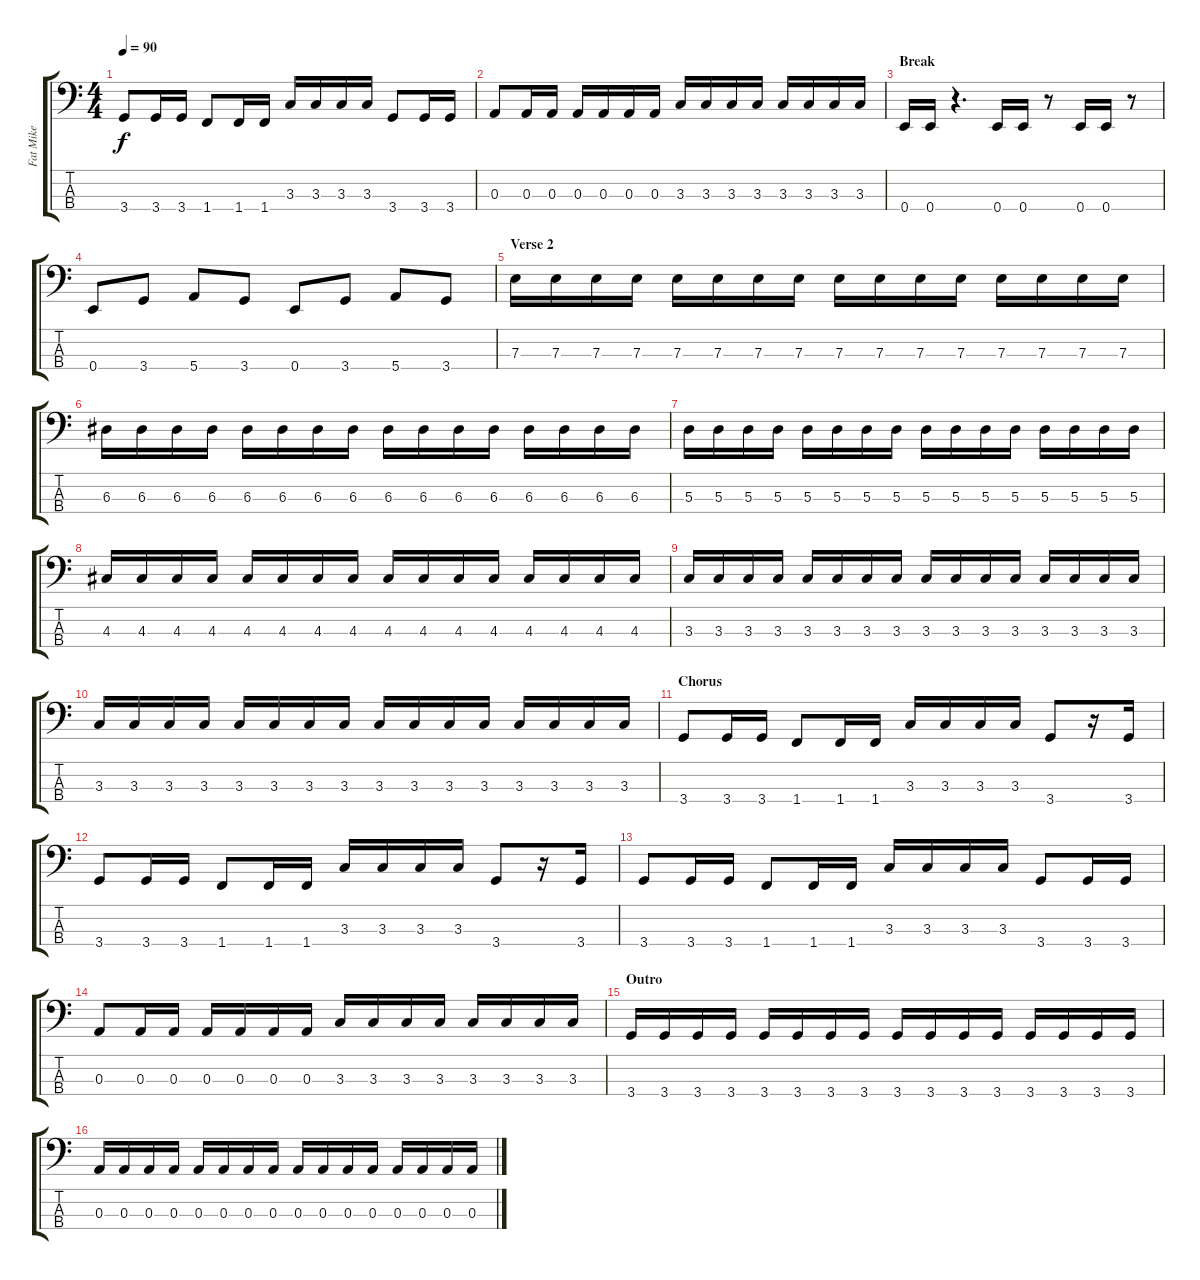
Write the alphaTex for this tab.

\track ("Fat Mike" "Fat Mike") {instrument electricbasspick}
\staff {score tabs}
\tuning (G2 D2 A1 E1) {hide}
\ts (4 4)
\tempo 90
\clef f4
\ks c
3.4.8{dy f} 3.4.16 3.4.16 1.4.8 1.4.16 1.4.16 3.3.16 3.3.16 3.3.16 3.3.16 3.4.8 3.4.16 3.4.16 |
0.3.8 0.3.16 0.3.16 0.3.16 0.3.16 0.3.16 0.3.16 3.3.16 3.3.16 3.3.16 3.3.16 3.3.16 3.3.16 3.3.16 3.3.16 |
\section ("" "Break")
0.4.16 0.4.16 r.4{d} 0.4.16 0.4.16 r.8 0.4.16 0.4.16 r.8 |
0.4.8 3.4.8 5.4.8 3.4.8 0.4.8 3.4.8 5.4.8 3.4.8 |
\section ("" "Verse 2")
7.3.16 7.3.16 7.3.16 7.3.16 7.3.16 7.3.16 7.3.16 7.3.16 7.3.16 7.3.16 7.3.16 7.3.16 7.3.16 7.3.16 7.3.16 7.3.16 |
6.3.16 6.3.16 6.3.16 6.3.16 6.3.16 6.3.16 6.3.16 6.3.16 6.3.16 6.3.16 6.3.16 6.3.16 6.3.16 6.3.16 6.3.16 6.3.16 |
5.3.16 5.3.16 5.3.16 5.3.16 5.3.16 5.3.16 5.3.16 5.3.16 5.3.16 5.3.16 5.3.16 5.3.16 5.3.16 5.3.16 5.3.16 5.3.16 |
4.3.16 4.3.16 4.3.16 4.3.16 4.3.16 4.3.16 4.3.16 4.3.16 4.3.16 4.3.16 4.3.16 4.3.16 4.3.16 4.3.16 4.3.16 4.3.16 |
3.3.16 3.3.16 3.3.16 3.3.16 3.3.16 3.3.16 3.3.16 3.3.16 3.3.16 3.3.16 3.3.16 3.3.16 3.3.16 3.3.16 3.3.16 3.3.16 |
3.3.16 3.3.16 3.3.16 3.3.16 3.3.16 3.3.16 3.3.16 3.3.16 3.3.16 3.3.16 3.3.16 3.3.16 3.3.16 3.3.16 3.3.16 3.3.16 |
\section ("" "Chorus")
3.4.8 3.4.16 3.4.16 1.4.8 1.4.16 1.4.16 3.3.16 3.3.16 3.3.16 3.3.16 3.4.8 r.16 3.4.16 |
3.4.8 3.4.16 3.4.16 1.4.8 1.4.16 1.4.16 3.3.16 3.3.16 3.3.16 3.3.16 3.4.8 r.16 3.4.16 |
3.4.8 3.4.16 3.4.16 1.4.8 1.4.16 1.4.16 3.3.16 3.3.16 3.3.16 3.3.16 3.4.8 3.4.16 3.4.16 |
0.3.8 0.3.16 0.3.16 0.3.16 0.3.16 0.3.16 0.3.16 3.3.16 3.3.16 3.3.16 3.3.16 3.3.16 3.3.16 3.3.16 3.3.16 |
\section ("" "Outro")
3.4.16 3.4.16 3.4.16 3.4.16 3.4.16 3.4.16 3.4.16 3.4.16 3.4.16 3.4.16 3.4.16 3.4.16 3.4.16 3.4.16 3.4.16 3.4.16 |
0.3.16 0.3.16 0.3.16 0.3.16 0.3.16 0.3.16 0.3.16 0.3.16 0.3.16 0.3.16 0.3.16 0.3.16 0.3.16 0.3.16 0.3.16 0.3.16
